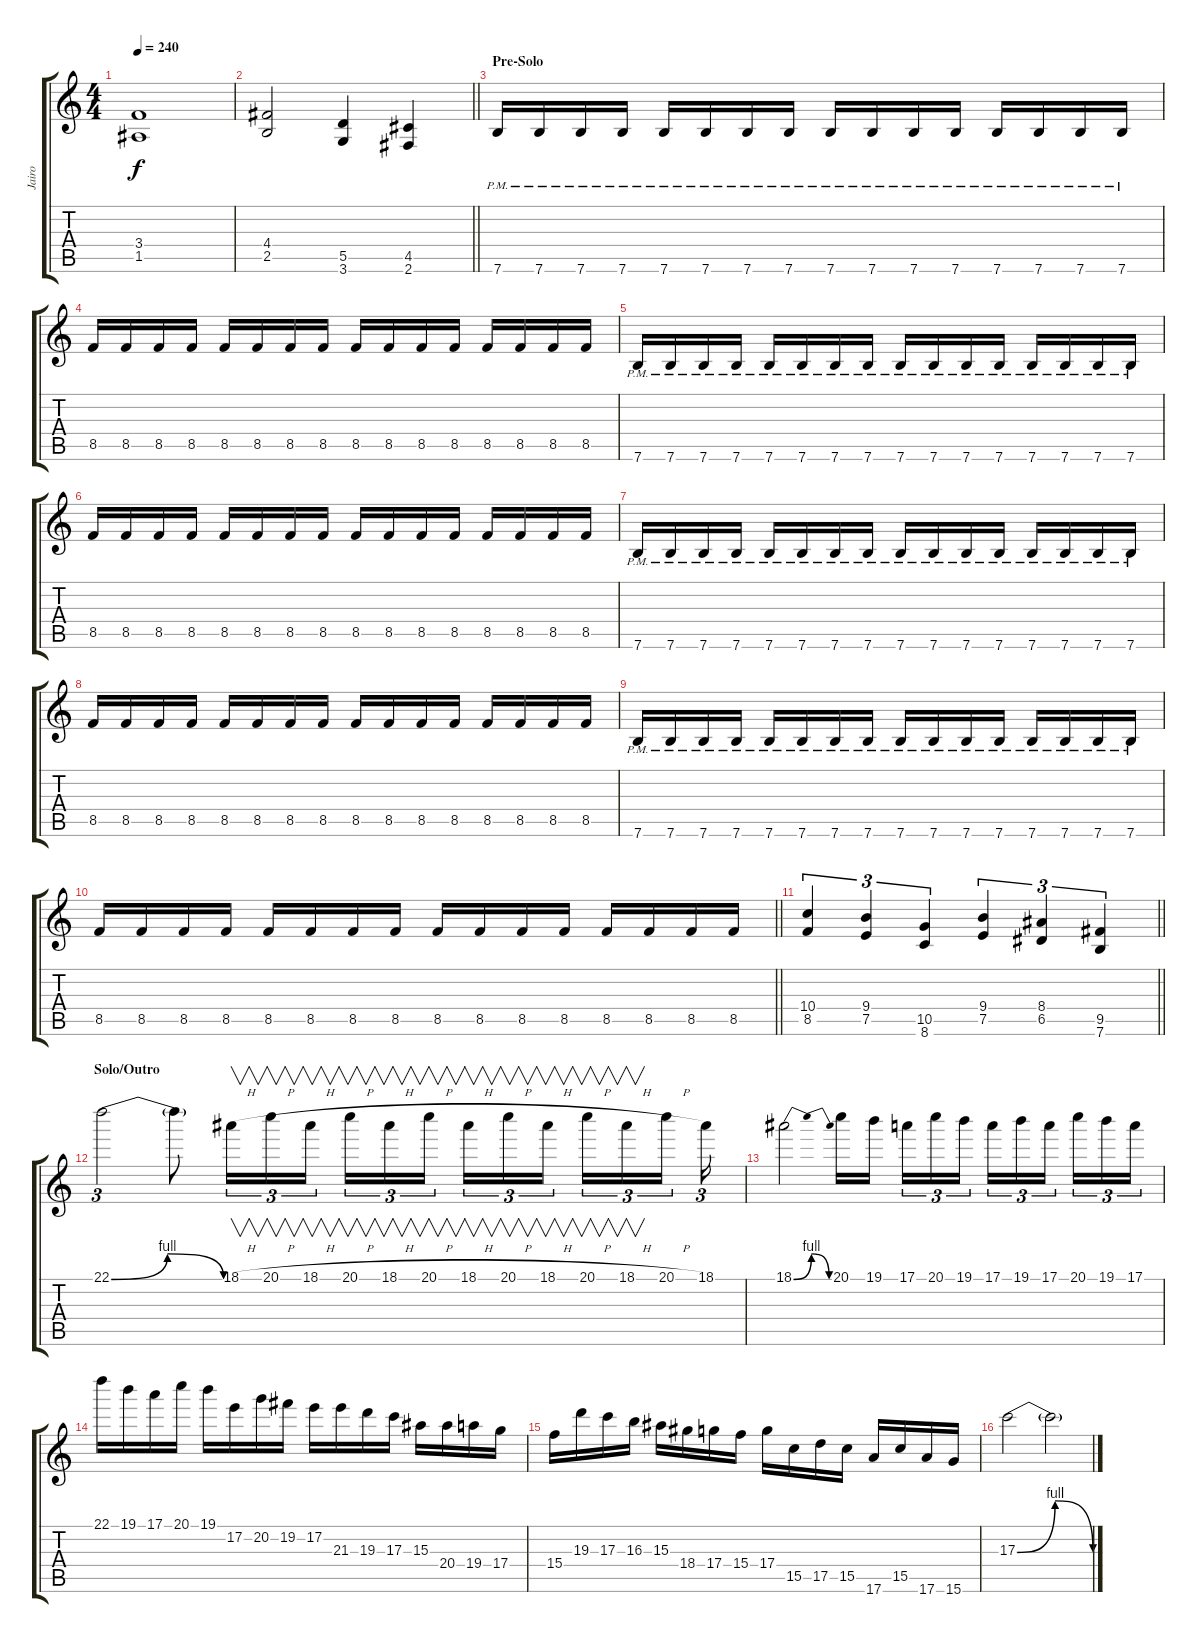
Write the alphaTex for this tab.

\track ("Jairo" "Jairo") {instrument distortionguitar}
\staff {score tabs}
\tuning (E4 B3 G3 D3 A2 E2) {hide}
\ts (4 4)
\tempo 240
\clef g2
\ks c
(3.4{t} 1.5{t}).1{dy f} |
\barLineRight lightlight
(4.4 2.5).2 (5.5 3.6).4 (4.5 2.6).4 |
\section ("" "Pre-Solo")
7.6{pm}.16 7.6{pm}.16 7.6{pm}.16 7.6{pm}.16 7.6{pm}.16 7.6{pm}.16 7.6{pm}.16 7.6{pm}.16 7.6{pm}.16 7.6{pm}.16 7.6{pm}.16 7.6{pm}.16 7.6{pm}.16 7.6{pm}.16 7.6{pm}.16 7.6{pm}.16 |
8.5.16 8.5.16 8.5.16 8.5.16 8.5.16 8.5.16 8.5.16 8.5.16 8.5.16 8.5.16 8.5.16 8.5.16 8.5.16 8.5.16 8.5.16 8.5.16 |
7.6{pm}.16 7.6{pm}.16 7.6{pm}.16 7.6{pm}.16 7.6{pm}.16 7.6{pm}.16 7.6{pm}.16 7.6{pm}.16 7.6{pm}.16 7.6{pm}.16 7.6{pm}.16 7.6{pm}.16 7.6{pm}.16 7.6{pm}.16 7.6{pm}.16 7.6{pm}.16 |
8.5.16 8.5.16 8.5.16 8.5.16 8.5.16 8.5.16 8.5.16 8.5.16 8.5.16 8.5.16 8.5.16 8.5.16 8.5.16 8.5.16 8.5.16 8.5.16 |
7.6{pm}.16 7.6{pm}.16 7.6{pm}.16 7.6{pm}.16 7.6{pm}.16 7.6{pm}.16 7.6{pm}.16 7.6{pm}.16 7.6{pm}.16 7.6{pm}.16 7.6{pm}.16 7.6{pm}.16 7.6{pm}.16 7.6{pm}.16 7.6{pm}.16 7.6{pm}.16 |
8.5.16 8.5.16 8.5.16 8.5.16 8.5.16 8.5.16 8.5.16 8.5.16 8.5.16 8.5.16 8.5.16 8.5.16 8.5.16 8.5.16 8.5.16 8.5.16 |
7.6{pm}.16 7.6{pm}.16 7.6{pm}.16 7.6{pm}.16 7.6{pm}.16 7.6{pm}.16 7.6{pm}.16 7.6{pm}.16 7.6{pm}.16 7.6{pm}.16 7.6{pm}.16 7.6{pm}.16 7.6{pm}.16 7.6{pm}.16 7.6{pm}.16 7.6{pm}.16 |
\barLineRight lightlight
8.5.16 8.5.16 8.5.16 8.5.16 8.5.16 8.5.16 8.5.16 8.5.16 8.5.16 8.5.16 8.5.16 8.5.16 8.5.16 8.5.16 8.5.16 8.5.16 |
\barLineRight lightlight
(10.4 8.5).4{tu (3 2)} (9.4 7.5).4{tu (3 2)} (10.5 8.6).4{tu (3 2)} (9.4 7.5).4{tu (3 2)} (8.4 6.5).4{tu (3 2)} (9.5 7.6).4{tu (3 2)} |
\section ("" "Solo/Outro")
22.1{be (bendrelease 0 0 15 4 51 4 60 0)}.2{tu (3 2) balance 8} 22.1{t}.8 18.1{h}.16{v tu (3 2)} 20.1{h}.16{v tu (3 2)} 18.1{h}.16{v tu (3 2)} 20.1{h}.16{v tu (3 2)} 18.1{h}.16{v tu (3 2)} 20.1{h}.16{v tu (3 2)} 18.1{h}.16{v tu (3 2)} 20.1{h}.16{v tu (3 2)} 18.1{h}.16{v tu (3 2)} 20.1{h}.16{v tu (3 2)} 18.1{h}.16{v tu (3 2)} 20.1{h}.16{tu (3 2)} 18.1.16{tu (3 2)} |
18.1{be (bendrelease 0 0 15 4 50 4 60 0)}.2 20.1.16 19.1.16 17.1.16{tu (3 2)} 20.1.16{tu (3 2)} 19.1.16{tu (3 2)} 17.1.16{tu (3 2)} 19.1.16{tu (3 2)} 17.1.16{tu (3 2)} 20.1.16{tu (3 2)} 19.1.16{tu (3 2)} 17.1.16{tu (3 2)} |
22.1.16 19.1.16 17.1.16 20.1.16 19.1.16 17.2.16 20.2.16 19.2.16 17.2.16 21.3.16 19.3.16 17.3.16 15.3.16 20.4.16 19.4.16 17.4.16 |
15.4.16 19.3.16 17.3.16 16.3.16 15.3.16 18.4.16 17.4.16 15.4.16 17.4.16 15.5.16 17.5.16 15.5.16 17.6.16 15.5.16 17.6.16 15.6.16 |
17.3{be (bendrelease 0 0 15 4 45 4 60 0)}.2 17.3{t}.2
